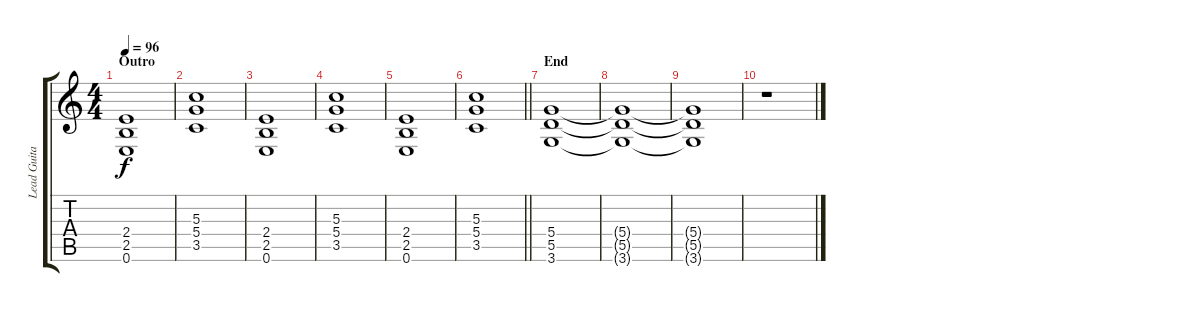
\track ("Lead Guitar" "Lead Guita") {instrument overdrivenguitar}
\staff {score tabs}
\tuning (E4 B3 G3 D3 A2 E2) {hide}
\ts (4 4)
\section ("" "Outro")
\tempo 96
\clef g2
\ks c
(2.4 2.5 0.6).1{dy f} |
(5.3 5.4 3.5).1 |
(2.4 2.5 0.6).1 |
(5.3 5.4 3.5).1 |
(2.4 2.5 0.6).1 |
\barLineRight lightlight
(5.3 5.4 3.5).1 |
\section ("" "End")
(5.4 5.5 3.6).1 |
(5.4{t} 5.5{t} 3.6{t}).1 |
(5.4{t} 5.5{t} 3.6{t}).1 |
r.1
